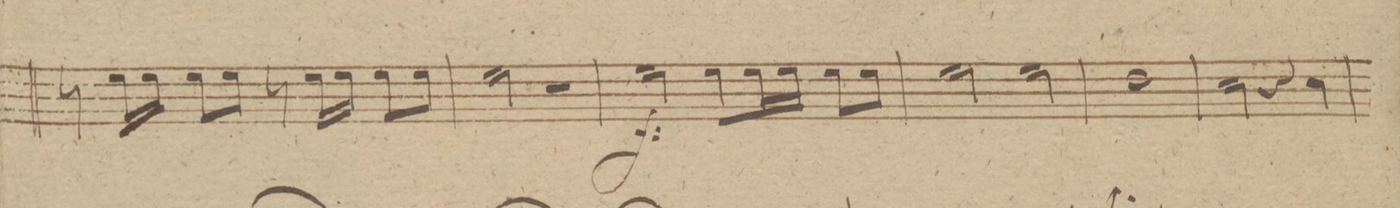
**kern	**dynam
*I"Clarino 1mo in E.	*
*clefG2	*
*k[f#c#g#d#]	*
*met(c)	*
*M4/4	*
8r	.
16gg#\LL	.
16gg#\JJ	.
8gg#\L	.
8gg#\J	.
8r	.
16gg#\LL	.
16gg#\JJ	.
8gg#\L	.
8gg#\J	.
=11	=11
2gg#\	.
2r	.
=12	=12
2gg#\	f
8gg#\L	.
16gg#\L	.
16gg#\JJ	.
8gg#\L	.
8gg#\J	.
=13	=13
2gg#\	.
2gg#\	.
=14	=14
1ff#\	.
=15	=15
2ee\	.
4r	.
*4\right	*
4ee\	.
=16	=16
*-	*-
